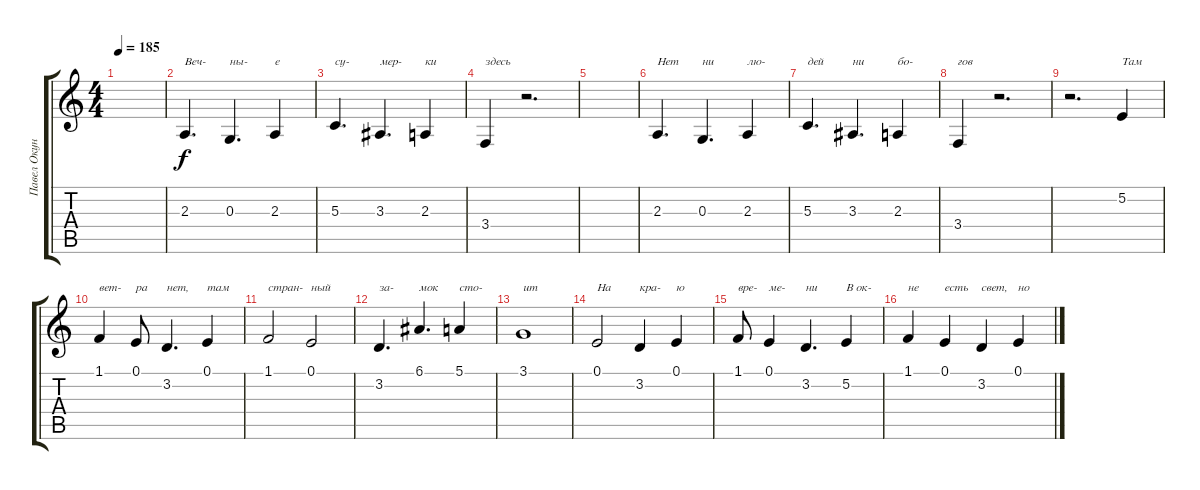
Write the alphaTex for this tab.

\track ("Павел Окунев" "Павел Окун") {instrument bassoon}
\staff {score tabs}
\tuning (E4 B3 G3 D3 A2 E2) {hide}
\ts (4 4)
\tempo 185
\clef g2
\ks c
|
2.3.4{d txt "Веч-"} 0.3.4{d txt "ны-"} 2.3.4{txt "е"} |
5.3.4{d txt "су-"} 3.3.4{d txt "мер-"} 2.3.4{txt "ки"} |
3.4.4{txt "здесь"} r.2{d} |
|
2.3.4{d txt "Нет"} 0.3.4{d txt "ни"} 2.3.4{txt "лю-"} |
5.3.4{d txt "дей"} 3.3.4{d txt "ни "} 2.3.4{txt "бо-"} |
3.4.4{txt "гов"} r.2{d} |
r.2{d} 5.2.4{txt "Там"} |
1.1.4{txt "вет-"} 0.1.8{txt "ра"} 3.2.4{d txt "нет,"} 0.1.4{txt "там"} |
1.1.2{txt "стран-"} 0.1.2{txt "ный"} |
3.2.4{d txt "за-"} 6.1.4{d txt "мок"} 5.1.4{txt "сто-"} |
3.1.1{txt "ит"} |
0.1.2{txt "На"} 3.2.4{txt "кра-"} 0.1.4{txt "ю"} |
1.1.8{txt "вре-"} 0.1.4{txt "ме-"} 3.2.4{d txt "ни"} 5.2.4{txt "В ок-"} |
1.1.4{txt "не"} 0.1.4{txt "есть"} 3.2.4{txt "свет,"} 0.1.4{txt "но"}
